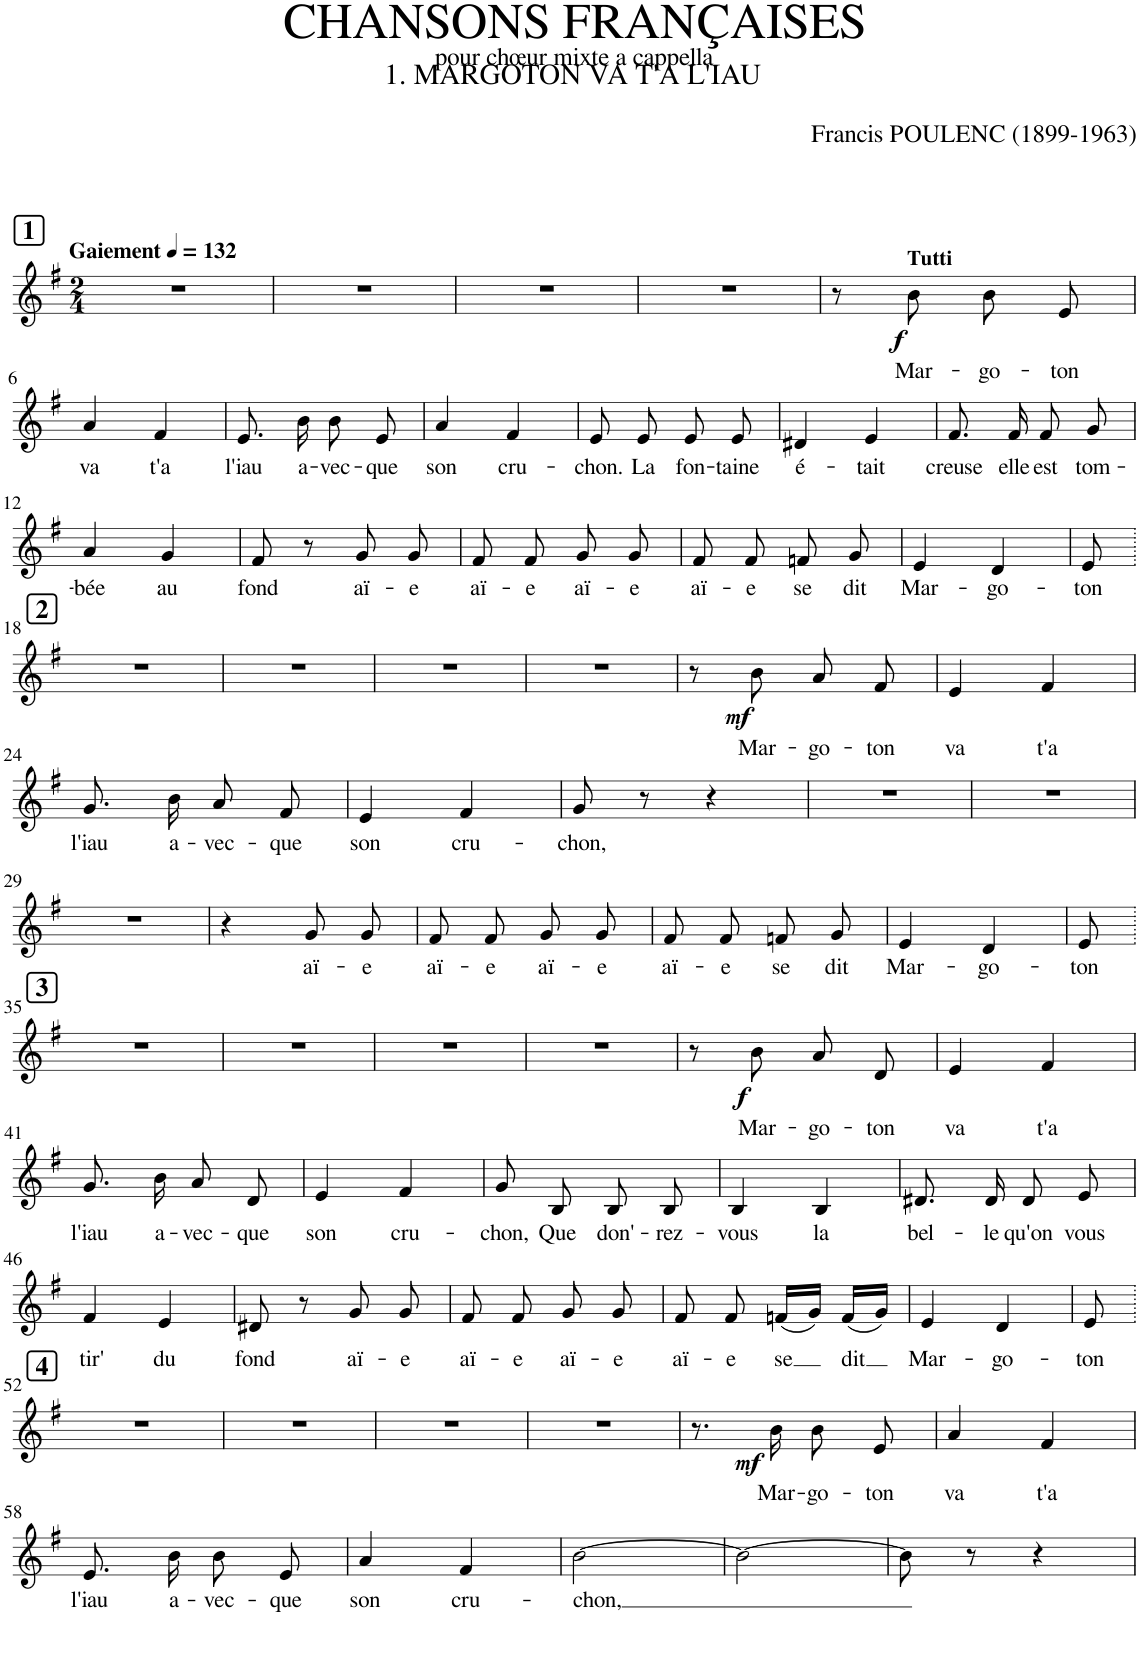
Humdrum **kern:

**kern	**text	**dynam
*part1	*part1	*part1
*staff1	*staff1	*staff1
*I"MEZZOS	*	*
*I'M	*	*
*clefG2	*	*
*k[f#]	*	*
*M2/4	*	*
*MM132	*	*
!!LO:REH:place=s1:a:B:cj:fs=14:t=1
=1	=1	=1
!LO:TX:a:B:t=Gaiement	!	!
2r	.	.
=2	=2	=2
2r	.	.
=3	=3	=3
2r	.	.
=4	=4	=4
2r	.	.
=5	=5	=5
8r	.	.
!LO:TX:a:B:t=Tutti	!	!
!	!LO:LY:b	!LO:DY:b
8b\	Mar-	f
!	!LO:LY:b	!
8b\	-go-	.
!	!LO:LY:b	!
8e/	-ton	.
!!LO:LB:g=z
=6	=6	=6
!	!LO:LY:b	!
4a/	va	.
!	!LO:LY:b	!
4f#/	t'a	.
=7	=7	=7
!	!LO:LY:b	!
8.e/	l'iau	.
!	!LO:LY:b	!
16b\	a-	.
!	!LO:LY:b	!
8b\	-vec-	.
!	!LO:LY:b	!
8e/	-que	.
=8	=8	=8
!	!LO:LY:b	!
4a/	son	.
!	!LO:LY:b	!
4f#/	cru-	.
=9	=9	=9
!	!LO:LY:b	!
8e/	-chon.	.
!	!LO:LY:b	!
8e/	La	.
!	!LO:LY:b	!
8e/	fon-	.
!	!LO:LY:b	!
8e/	-taine	.
=10	=10	=10
!	!LO:LY:b	!
4d#X/	é-	.
!	!LO:LY:b	!
4e/	-tait	.
=11	=11	=11
!	!LO:LY:b	!
8.f#/	creuse	.
!	!LO:LY:b	!
16f#/	elle	.
!	!LO:LY:b	!
8f#/	est	.
!	!LO:LY:b	!
8g/	tom-	.
!!LO:LB:g=z
=12	=12	=12
!	!LO:LY:b	!
4a/	-bée	.
!	!LO:LY:b	!
4g/	au	.
=13	=13	=13
!	!LO:LY:b	!
8f#/	fond	.
8r	.	.
!	!LO:LY:b	!
8g/	aï-	.
!	!LO:LY:b	!
8g/	-e	.
=14	=14	=14
!	!LO:LY:b	!
8f#/	aï-	.
!	!LO:LY:b	!
8f#/	-e	.
!	!LO:LY:b	!
8g/	aï-	.
!	!LO:LY:b	!
8g/	-e	.
=15	=15	=15
!	!LO:LY:b	!
8f#/	aï-	.
!	!LO:LY:b	!
8f#/	-e	.
!	!LO:LY:b	!
8fn/	se	.
!	!LO:LY:b	!
8g/	dit	.
=16	=16	=16
!	!LO:LY:b	!
4e/	Mar-	.
!	!LO:LY:b	!
4d/	-go-	.
=17	=17	=17
!	!LO:LY:b	!
8e/	-ton	.
!!LO:LB:g=z
!!LO:REH:place=s1:a:B:cj:fs=14:t=2
=18.	=18.	=18.
2r	.	.
=19	=19	=19
2r	.	.
=20	=20	=20
2r	.	.
=21	=21	=21
2r	.	.
=22	=22	=22
8r	.	.
!	!LO:LY:b	!LO:DY:b
8b\	Mar-	mf
!	!LO:LY:b	!
8a/	-go-	.
!	!LO:LY:b	!
8f#/	-ton	.
=23	=23	=23
!	!LO:LY:b	!
4e/	va	.
!	!LO:LY:b	!
4f#/	t'a	.
!!LO:LB:g=z
=24	=24	=24
!	!LO:LY:b	!
8.g/	l'iau	.
!	!LO:LY:b	!
16b\	a-	.
!	!LO:LY:b	!
8a/	-vec-	.
!	!LO:LY:b	!
8f#/	-que	.
=25	=25	=25
!	!LO:LY:b	!
4e/	son	.
!	!LO:LY:b	!
4f#/	cru-	.
=26	=26	=26
!	!LO:LY:b	!
8g/	-chon,	.
8r	.	.
4r	.	.
=27	=27	=27
2r	.	.
=28	=28	=28
2r	.	.
!!LO:LB:g=z
=29	=29	=29
2r	.	.
=30	=30	=30
4r	.	.
!	!LO:LY:b	!
8g/	aï-	.
!	!LO:LY:b	!
8g/	-e	.
=31	=31	=31
!	!LO:LY:b	!
8f#/	aï-	.
!	!LO:LY:b	!
8f#/	-e	.
!	!LO:LY:b	!
8g/	aï-	.
!	!LO:LY:b	!
8g/	-e	.
=32	=32	=32
!	!LO:LY:b	!
8f#/	aï-	.
!	!LO:LY:b	!
8f#/	-e	.
!	!LO:LY:b	!
8fn/	se	.
!	!LO:LY:b	!
8g/	dit	.
=33	=33	=33
!	!LO:LY:b	!
4e/	Mar-	.
!	!LO:LY:b	!
4d/	-go-	.
=34	=34	=34
!	!LO:LY:b	!
8e/	-ton	.
!!LO:LB:g=z
!!LO:REH:place=s1:a:B:cj:fs=14:t=3
=35.	=35.	=35.
2r	.	.
=36	=36	=36
2r	.	.
=37	=37	=37
2r	.	.
=38	=38	=38
2r	.	.
=39	=39	=39
8r	.	.
!	!LO:LY:b	!LO:DY:b
8b\	Mar-	f
!	!LO:LY:b	!
8a/	-go-	.
!	!LO:LY:b	!
8d/	-ton	.
=40	=40	=40
!	!LO:LY:b	!
4e/	va	.
!	!LO:LY:b	!
4f#/	t'a	.
!!LO:LB:g=z
=41	=41	=41
!	!LO:LY:b	!
8.g/	l'iau	.
!	!LO:LY:b	!
16b\	a-	.
!	!LO:LY:b	!
8a/	-vec-	.
!	!LO:LY:b	!
8d/	-que	.
=42	=42	=42
!	!LO:LY:b	!
4e/	son	.
!	!LO:LY:b	!
4f#/	cru-	.
=43	=43	=43
!	!LO:LY:b	!
8g/	-chon,	.
!	!LO:LY:b	!
8B/	Que	.
!	!LO:LY:b	!
8B/	don'-	.
!	!LO:LY:b	!
8B/	-rez-	.
=44	=44	=44
!	!LO:LY:b	!
4B/	-vous	.
!	!LO:LY:b	!
4B/	la	.
=45	=45	=45
!	!LO:LY:b	!
8.d#X/	bel-	.
!	!LO:LY:b	!
16d#/	-le	.
!	!LO:LY:b	!
8d#/	qu'on	.
!	!LO:LY:b	!
8e/	vous	.
!!LO:LB:g=z
=46	=46	=46
!	!LO:LY:b	!
4f#/	tir'	.
!	!LO:LY:b	!
4e/	du	.
=47	=47	=47
!	!LO:LY:b	!
8d#X/	fond	.
8r	.	.
!	!LO:LY:b	!
8g/	aï-	.
!	!LO:LY:b	!
8g/	-e	.
=48	=48	=48
!	!LO:LY:b	!
8f#/	aï-	.
!	!LO:LY:b	!
8f#/	-e	.
!	!LO:LY:b	!
8g/	aï-	.
!	!LO:LY:b	!
8g/	-e	.
=49	=49	=49
!	!LO:LY:b	!
8f#/	aï-	.
!	!LO:LY:b	!
8f#/	-e	.
!	!LO:LY:b	!
(16fn/LL	se	.
16g/JJ)	.	.
!	!LO:LY:b	!
(16f/LL	dit	.
16g/JJ)	.	.
=50	=50	=50
!	!LO:LY:b	!
4e/	Mar-	.
!	!LO:LY:b	!
4d/	-go-	.
=51	=51	=51
!	!LO:LY:b	!
8e/	-ton	.
!!LO:LB:g=z
!!LO:REH:place=s1:a:B:cj:fs=14:t=4
=52.	=52.	=52.
2r	.	.
=53	=53	=53
2r	.	.
=54	=54	=54
2r	.	.
=55	=55	=55
2r	.	.
=56	=56	=56
8.r	.	.
!	!LO:LY:b	!LO:DY:b
16b\	Mar-	mf
!	!LO:LY:b	!
8b\	-go-	.
!	!LO:LY:b	!
8e/	-ton	.
=57	=57	=57
!	!LO:LY:b	!
4a/	va	.
!	!LO:LY:b	!
4f#/	t'a	.
!!LO:LB:g=z
=58	=58	=58
!	!LO:LY:b	!
8.e/	l'iau	.
!	!LO:LY:b	!
16b\	a-	.
!	!LO:LY:b	!
8b\	-vec-	.
!	!LO:LY:b	!
8e/	-que	.
=59	=59	=59
!	!LO:LY:b	!
4a/	son	.
!	!LO:LY:b	!
4f#/	cru-	.
=60	=60	=60
!	!LO:LY:b	!
[2b\	-chon,	.
=61	=61	=61
2b\_	.	.
=62	=62	=62
8b\]	.	.
8r	.	.
4r	.	.
=	=	=
*-	*-	*-
